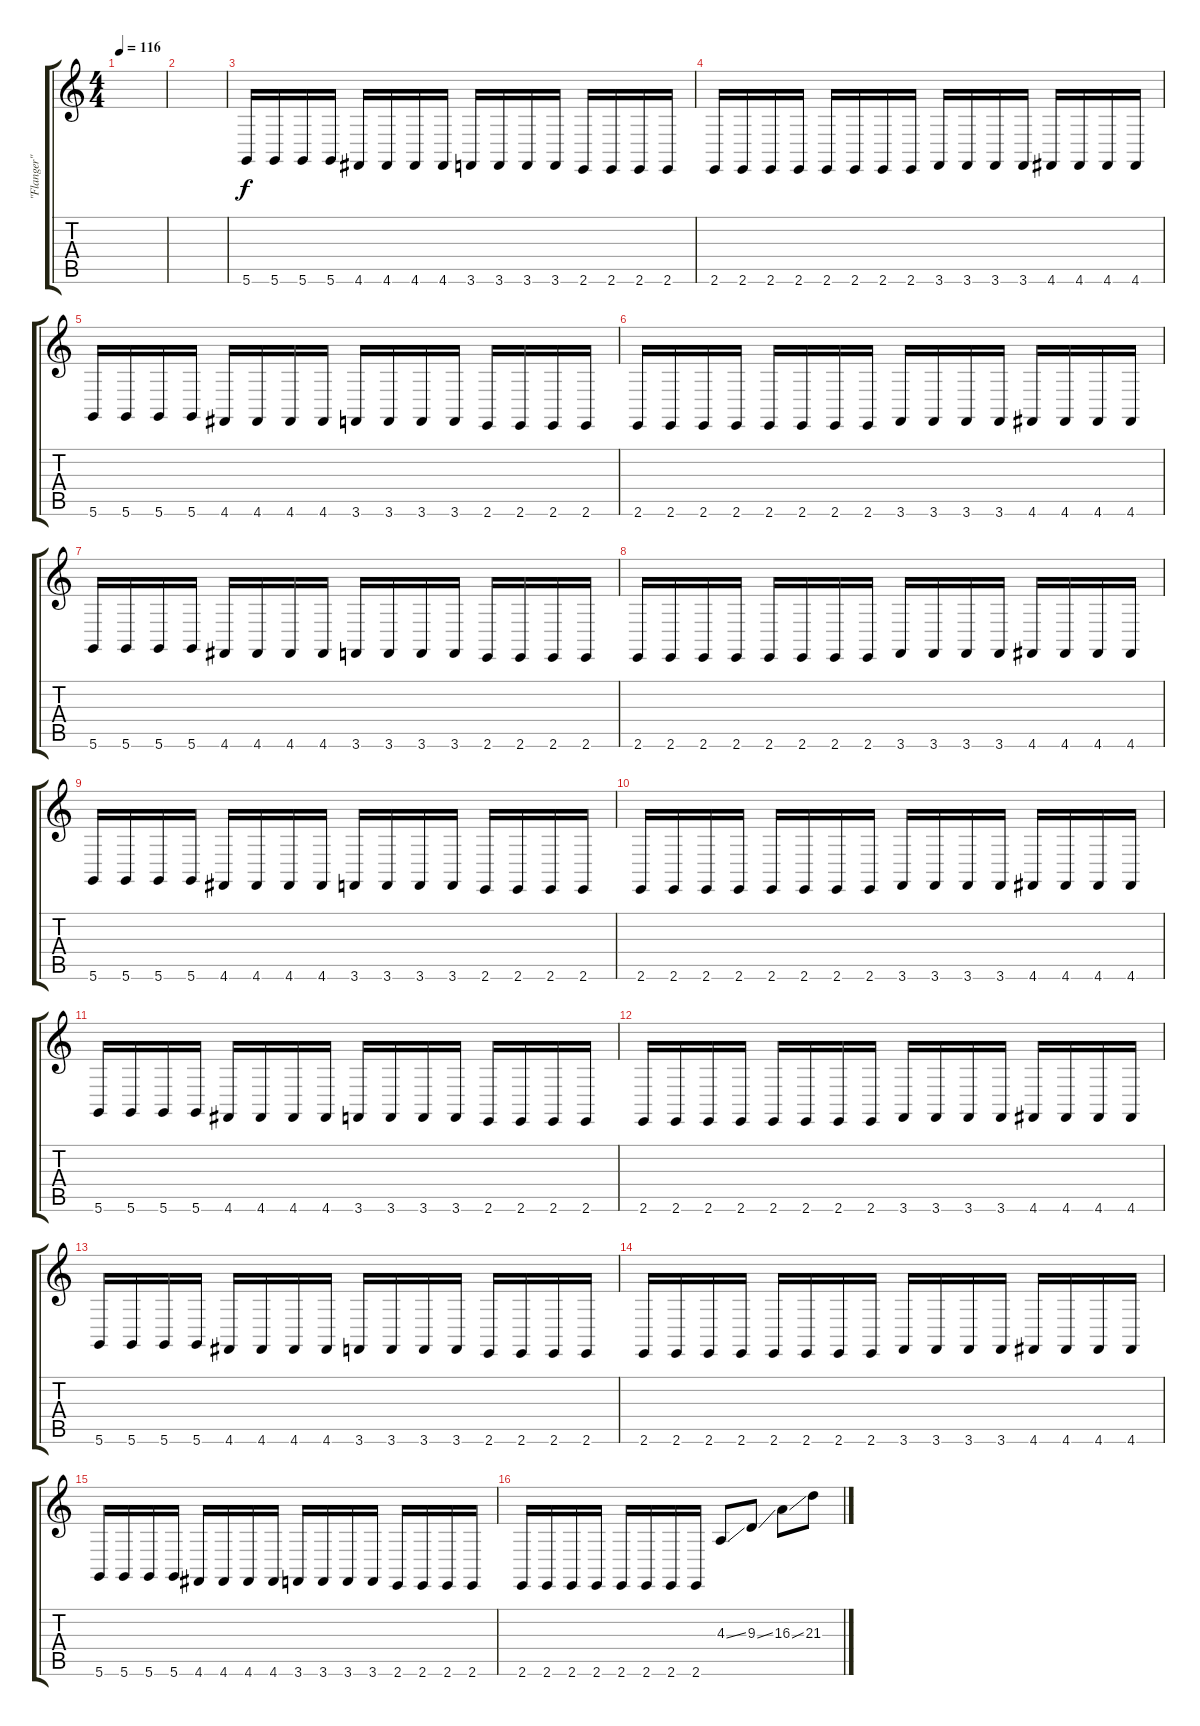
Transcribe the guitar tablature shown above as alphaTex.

\track ("\"Flanger\"" "\"Flanger\"") {instrument fx7echoes}
\staff {score tabs}
\tuning (D4 A3 F3 C3 G2 D2) {hide}
\ts (4 4)
\tempo 116
\clef g2
\ks c
|
|
5.6.16 5.6.16 5.6.16 5.6.16 4.6.16 4.6.16 4.6.16 4.6.16 3.6.16 3.6.16 3.6.16 3.6.16 2.6.16 2.6.16 2.6.16 2.6.16 |
2.6.16 2.6.16 2.6.16 2.6.16 2.6.16 2.6.16 2.6.16 2.6.16 3.6.16 3.6.16 3.6.16 3.6.16 4.6.16 4.6.16 4.6.16 4.6.16 |
5.6.16 5.6.16 5.6.16 5.6.16 4.6.16 4.6.16 4.6.16 4.6.16 3.6.16 3.6.16 3.6.16 3.6.16 2.6.16 2.6.16 2.6.16 2.6.16 |
2.6.16 2.6.16 2.6.16 2.6.16 2.6.16 2.6.16 2.6.16 2.6.16 3.6.16 3.6.16 3.6.16 3.6.16 4.6.16 4.6.16 4.6.16 4.6.16 |
5.6.16 5.6.16 5.6.16 5.6.16 4.6.16 4.6.16 4.6.16 4.6.16 3.6.16 3.6.16 3.6.16 3.6.16 2.6.16 2.6.16 2.6.16 2.6.16 |
2.6.16 2.6.16 2.6.16 2.6.16 2.6.16 2.6.16 2.6.16 2.6.16 3.6.16 3.6.16 3.6.16 3.6.16 4.6.16 4.6.16 4.6.16 4.6.16 |
5.6.16 5.6.16 5.6.16 5.6.16 4.6.16 4.6.16 4.6.16 4.6.16 3.6.16 3.6.16 3.6.16 3.6.16 2.6.16 2.6.16 2.6.16 2.6.16 |
2.6.16 2.6.16 2.6.16 2.6.16 2.6.16 2.6.16 2.6.16 2.6.16 3.6.16 3.6.16 3.6.16 3.6.16 4.6.16 4.6.16 4.6.16 4.6.16 |
5.6.16 5.6.16 5.6.16 5.6.16 4.6.16 4.6.16 4.6.16 4.6.16 3.6.16 3.6.16 3.6.16 3.6.16 2.6.16 2.6.16 2.6.16 2.6.16 |
2.6.16 2.6.16 2.6.16 2.6.16 2.6.16 2.6.16 2.6.16 2.6.16 3.6.16 3.6.16 3.6.16 3.6.16 4.6.16 4.6.16 4.6.16 4.6.16 |
5.6.16 5.6.16 5.6.16 5.6.16 4.6.16 4.6.16 4.6.16 4.6.16 3.6.16 3.6.16 3.6.16 3.6.16 2.6.16 2.6.16 2.6.16 2.6.16 |
2.6.16 2.6.16 2.6.16 2.6.16 2.6.16 2.6.16 2.6.16 2.6.16 3.6.16 3.6.16 3.6.16 3.6.16 4.6.16 4.6.16 4.6.16 4.6.16 |
5.6.16 5.6.16 5.6.16 5.6.16 4.6.16 4.6.16 4.6.16 4.6.16 3.6.16 3.6.16 3.6.16 3.6.16 2.6.16 2.6.16 2.6.16 2.6.16 |
2.6.16 2.6.16 2.6.16 2.6.16 2.6.16 2.6.16 2.6.16 2.6.16 4.3{ss}.8 9.3{ss}.8 16.3{ss}.8 21.3.8
